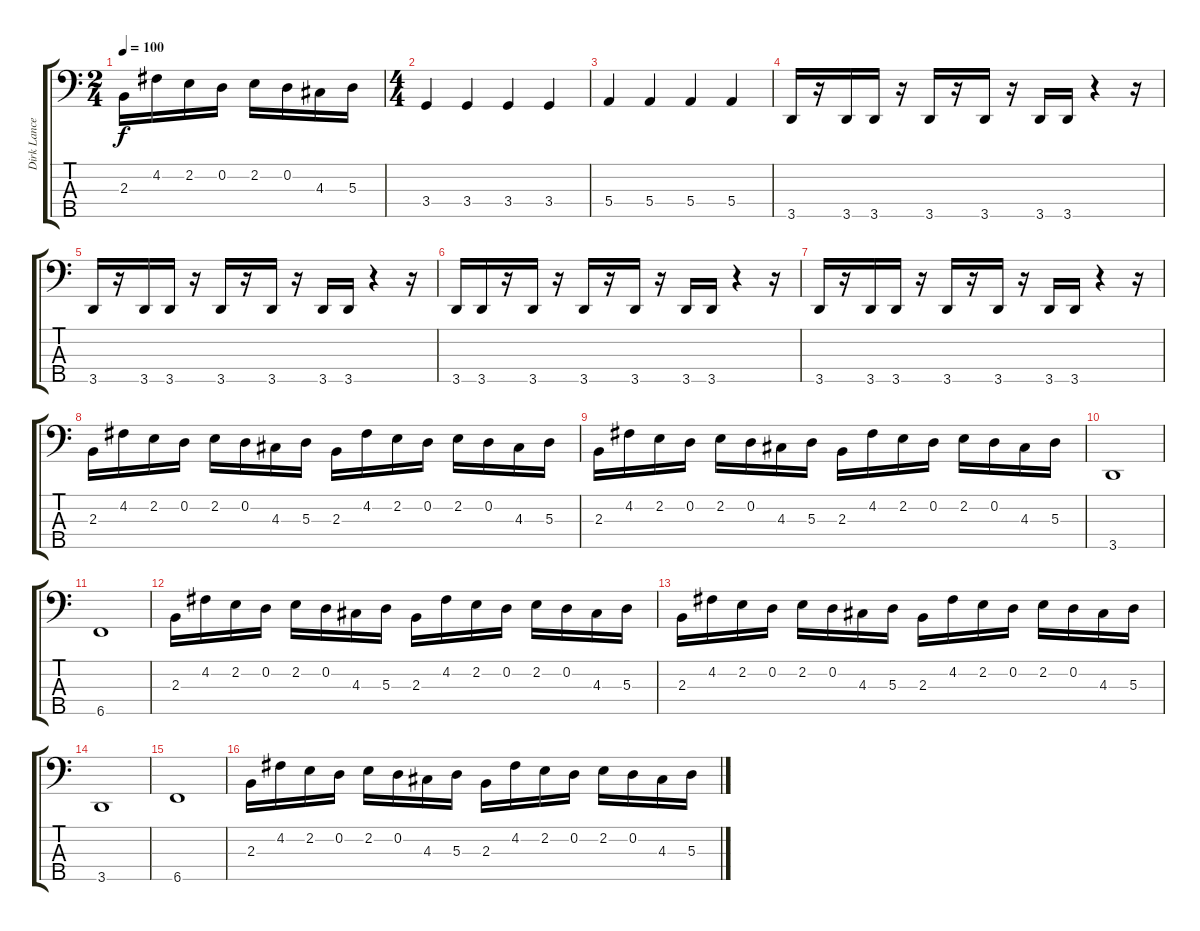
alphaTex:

\track ("Dirk Lance" "Dirk Lance") {instrument electricbassfinger}
\staff {score tabs}
\tuning (G2 D2 A1 E1 B0) {hide}
\ts (2 4)
\tempo 100
\clef f4
\ks c
2.3.16{dy f} 4.2.16 2.2.16 0.2.16 2.2.16 0.2.16 4.3.16 5.3.16 |
\ts (4 4)
3.4.4 3.4.4 3.4.4 3.4.4 |
5.4.4 5.4.4 5.4.4 5.4.4 |
3.5.16 r.16 3.5.16 3.5.16 r.16 3.5.16 r.16 3.5.16 r.16 3.5.16 3.5.16 r.4 r.16 |
3.5.16 r.16 3.5.16 3.5.16 r.16 3.5.16 r.16 3.5.16 r.16 3.5.16 3.5.16 r.4 r.16 |
3.5.16 3.5.16 r.16 3.5.16 r.16 3.5.16 r.16 3.5.16 r.16 3.5.16 3.5.16 r.4 r.16 |
3.5.16 r.16 3.5.16 3.5.16 r.16 3.5.16 r.16 3.5.16 r.16 3.5.16 3.5.16 r.4 r.16 |
2.3.16 4.2.16 2.2.16 0.2.16 2.2.16 0.2.16 4.3.16 5.3.16 2.3.16 4.2.16 2.2.16 0.2.16 2.2.16 0.2.16 4.3.16 5.3.16 |
2.3.16 4.2.16 2.2.16 0.2.16 2.2.16 0.2.16 4.3.16 5.3.16 2.3.16 4.2.16 2.2.16 0.2.16 2.2.16 0.2.16 4.3.16 5.3.16 |
3.5.1 |
6.5.1 |
2.3.16 4.2.16 2.2.16 0.2.16 2.2.16 0.2.16 4.3.16 5.3.16 2.3.16 4.2.16 2.2.16 0.2.16 2.2.16 0.2.16 4.3.16 5.3.16 |
2.3.16 4.2.16 2.2.16 0.2.16 2.2.16 0.2.16 4.3.16 5.3.16 2.3.16 4.2.16 2.2.16 0.2.16 2.2.16 0.2.16 4.3.16 5.3.16 |
3.5.1 |
6.5.1 |
2.3.16 4.2.16 2.2.16 0.2.16 2.2.16 0.2.16 4.3.16 5.3.16 2.3.16 4.2.16 2.2.16 0.2.16 2.2.16 0.2.16 4.3.16 5.3.16
